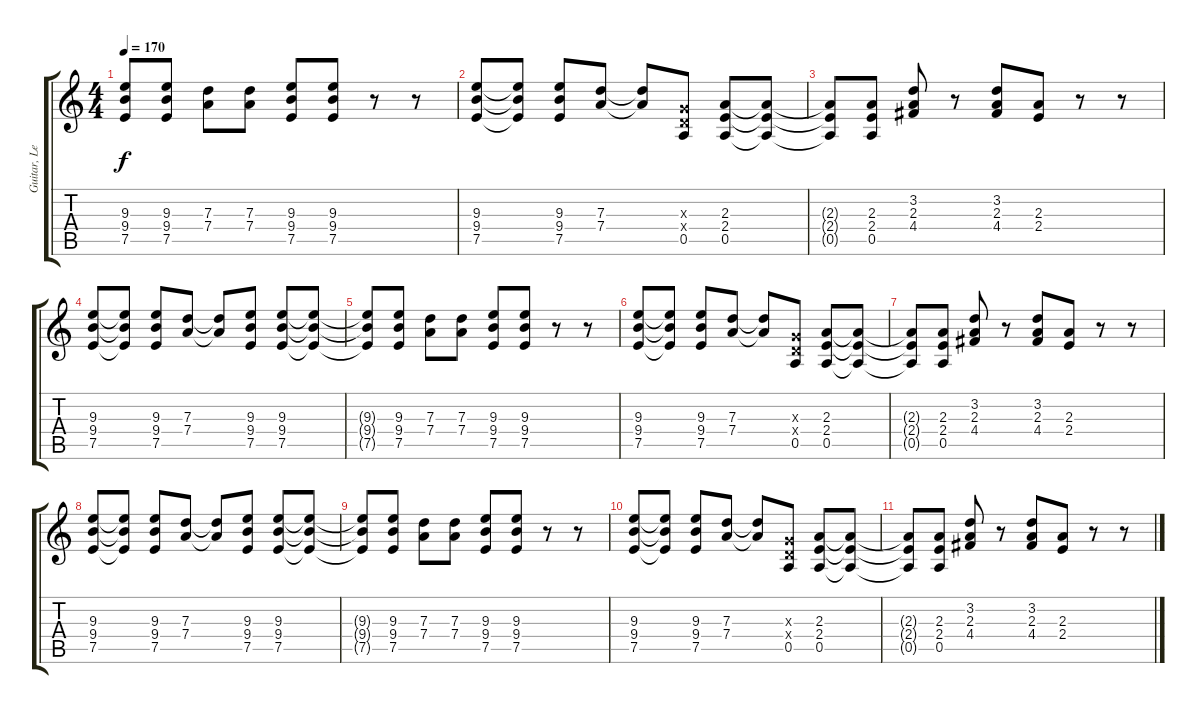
\track ("Guitar, Lead" "Guitar, Le") {mute instrument distortionguitar}
\staff {score tabs}
\tuning (E4 B3 G3 D3 A2 E2) {hide}
\ts (4 4)
\tempo 170
\clef g2
\ks c
(9.3{t} 9.4{t} 7.5{t}).8{dy f} (9.3 9.4 7.5).8 (7.3 7.4).8 (7.3 7.4).8 (9.3 9.4 7.5).8 (9.3 9.4 7.5).8 r.8 r.8 |
(9.3 9.4 7.5).8 (9.3{t} 9.4{t} 7.5{t}).8 (9.3 9.4 7.5).8 (7.3 7.4).8 (7.3{t} 7.4{t}).8 (0.3{x} 0.4{x} 0.5).8 (2.3 2.4 0.5).8 (2.3{t} 2.4{t} 0.5{t}).8 |
(2.3{t} 2.4{t} 0.5{t}).8 (2.3 2.4 0.5).8 (3.2 2.3 4.4).8 r.8 (3.2 2.3 4.4).8 (2.3 2.4).8 r.8 r.8 |
(9.3 9.4 7.5).8 (9.3{t} 9.4{t} 7.5{t}).8 (9.3 9.4 7.5).8 (7.3 7.4).8 (7.3{t} 7.4{t}).8 (9.3 9.4 7.5).8 (9.3 9.4 7.5).8 (9.3{t} 9.4{t} 7.5{t}).8 |
(9.3{t} 9.4{t} 7.5{t}).8 (9.3 9.4 7.5).8 (7.3 7.4).8 (7.3 7.4).8 (9.3 9.4 7.5).8 (9.3 9.4 7.5).8 r.8 r.8 |
(9.3 9.4 7.5).8 (9.3{t} 9.4{t} 7.5{t}).8 (9.3 9.4 7.5).8 (7.3 7.4).8 (7.3{t} 7.4{t}).8 (0.3{x} 0.4{x} 0.5).8 (2.3 2.4 0.5).8 (2.3{t} 2.4{t} 0.5{t}).8 |
(2.3{t} 2.4{t} 0.5{t}).8 (2.3 2.4 0.5).8 (3.2 2.3 4.4).8 r.8 (3.2 2.3 4.4).8 (2.3 2.4).8 r.8 r.8 |
(9.3 9.4 7.5).8 (9.3{t} 9.4{t} 7.5{t}).8 (9.3 9.4 7.5).8 (7.3 7.4).8 (7.3{t} 7.4{t}).8 (9.3 9.4 7.5).8 (9.3 9.4 7.5).8 (9.3{t} 9.4{t} 7.5{t}).8 |
(9.3{t} 9.4{t} 7.5{t}).8 (9.3 9.4 7.5).8 (7.3 7.4).8 (7.3 7.4).8 (9.3 9.4 7.5).8 (9.3 9.4 7.5).8 r.8 r.8 |
(9.3 9.4 7.5).8 (9.3{t} 9.4{t} 7.5{t}).8 (9.3 9.4 7.5).8 (7.3 7.4).8 (7.3{t} 7.4{t}).8 (0.3{x} 0.4{x} 0.5).8 (2.3 2.4 0.5).8 (2.3{t} 2.4{t} 0.5{t}).8 |
(2.3{t} 2.4{t} 0.5{t}).8 (2.3 2.4 0.5).8 (3.2 2.3 4.4).8 r.8 (3.2 2.3 4.4).8 (2.3 2.4).8 r.8 r.8
